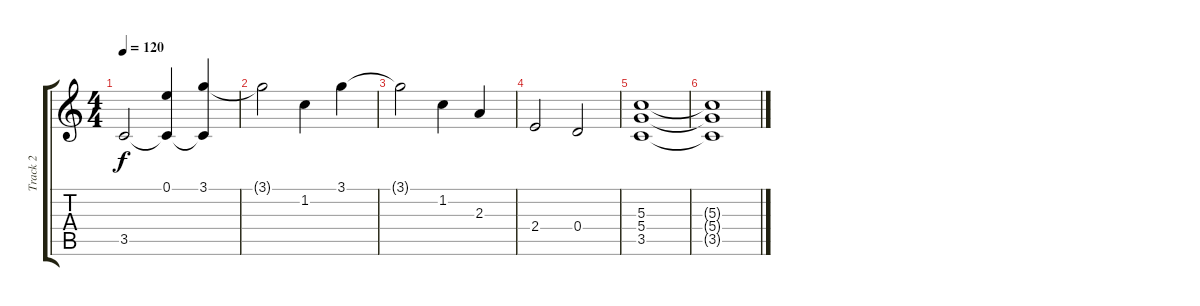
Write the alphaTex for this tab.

\track ("Track 2" "Track 2") {instrument acousticguitarnylon}
\staff {score tabs}
\tuning (E4 B3 G3 D3 A2 E2) {hide}
\ts (4 4)
\tempo 120
\clef g2
\ks c
3.5.2{dy f} (0.1 3.5{t}).4 (3.1 3.5{t}).4 |
3.1{t}.2 1.2.4 3.1.4 |
3.1{t}.2 1.2.4 2.3.4 |
2.4.2 0.4.2 |
(5.3 5.4 3.5).1 |
(5.3{t} 5.4{t} 3.5{t}).1
